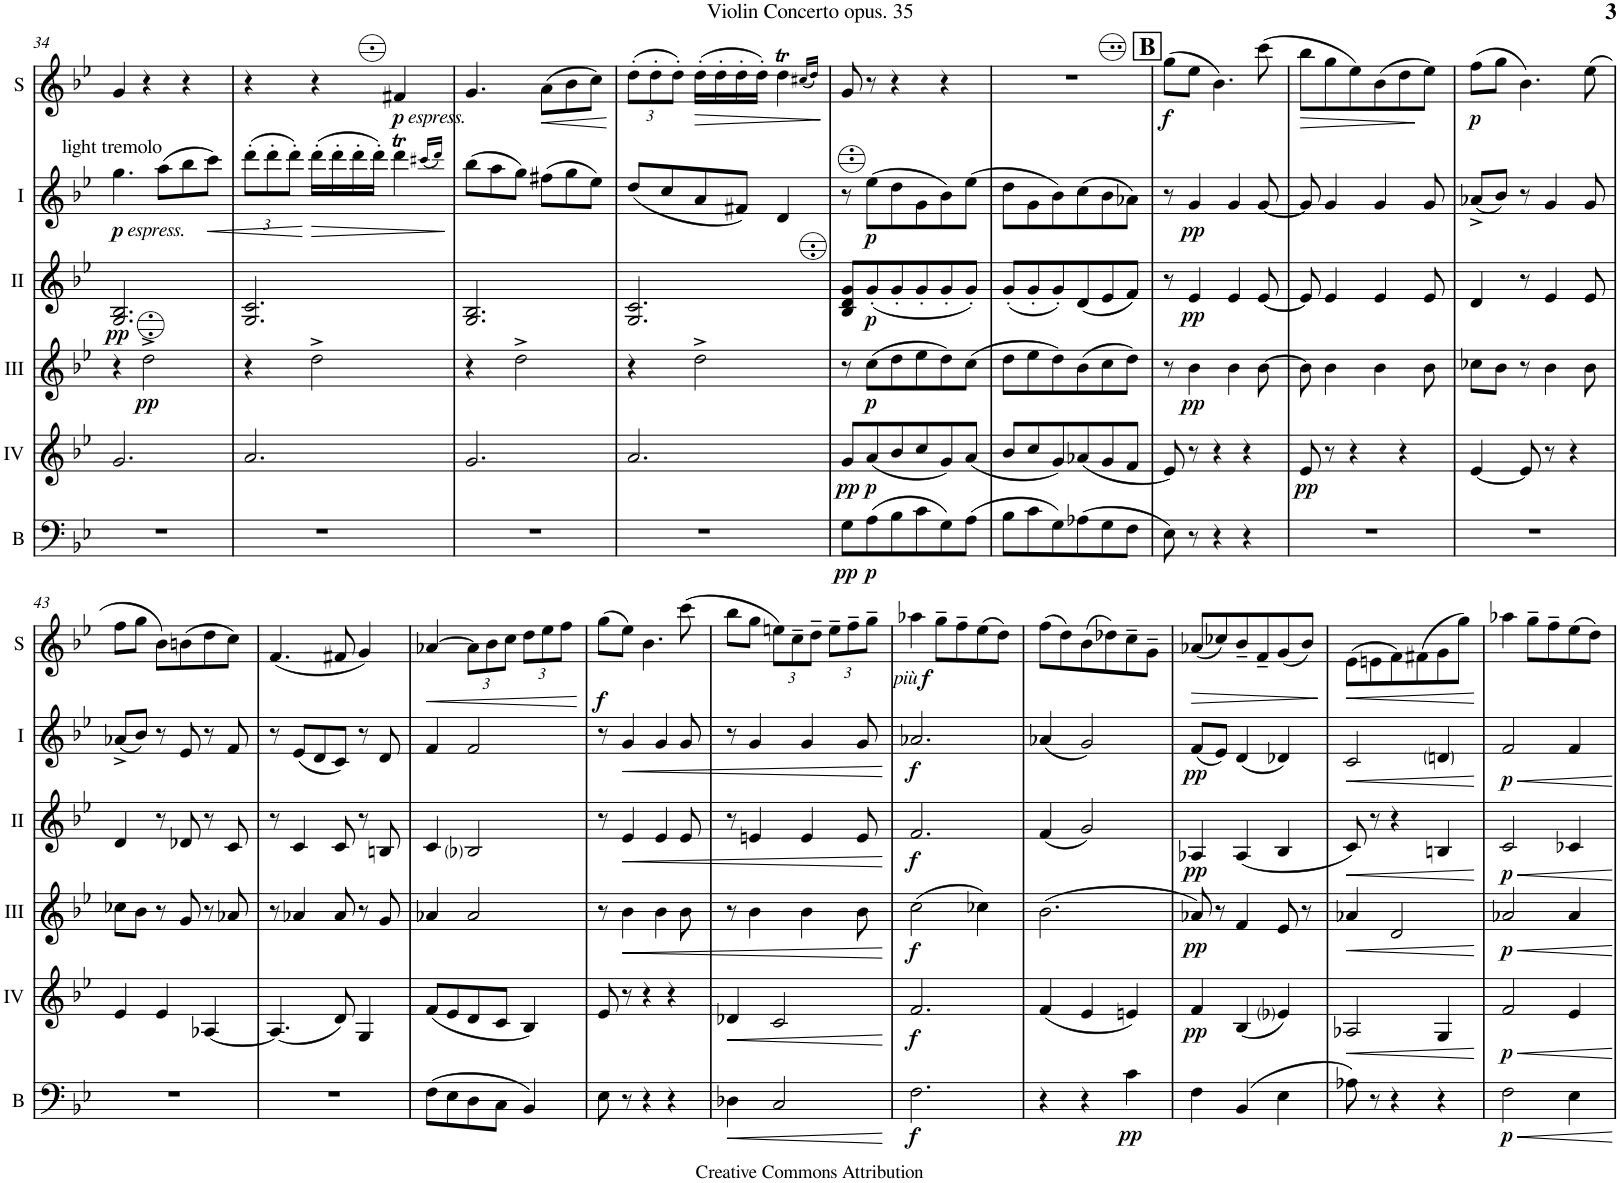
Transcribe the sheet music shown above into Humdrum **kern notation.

**kern	**dynam	**kern	**dynam	**kern	**dynam	**kern	**dynam	**kern	**dynam	**kern	**dynam
*part6	*part6	*part5	*part5	*part4	*part4	*part3	*part3	*part2	*part2	*part1	*part1
*staff6	*staff6	*staff5	*staff5	*staff4	*staff4	*staff3	*staff3	*staff2	*staff2	*staff1	*staff1
*I"Bass	*	*I"Acc. 4	*	*I"Acc. 3	*	*I"Acc. 2	*	*I"Acc. 1	*	*I"Solo	*
*I'B	*	*	*	*	*	*	*	*	*	*I'S	*
!!LO:PB:g=z
*clefF4	*	*clefG2	*	*clefG2	*	*clefG2	*	*clefG2	*	*clefG2	*
*Trd7c12	*	*Trd7c12	*	*Trd7c12	*	*	*	*	*	*	*
*k[b-e-]	*	*k[b-e-]	*	*k[b-e-]	*	*k[b-e-]	*	*k[b-e-]	*	*k[b-e-]	*
*M3/4	*	*M3/4	*	*M3/4	*	*M3/4	*	*M3/4	*	*M3/4	*
=34	=34	=34	=34	=34	=34	=34	=34	=34	=34	=34	=34
!	!	!	!	!	!	!	!	!LO:TX:a:t=light tremolo	!	!	!
!	!	!	!	!	!	!	!	!LO:TX:b:i:t=espress.	!	!	!
!	!	!	!	!	!	!	!LO:DY:b	!	!LO:DY:b	!	!
2.r	.	2.g/	.	4r	.	2.G/ 2.B-/	pp	4.gg\	p	4g/	.
!	!	!	!	!	!LO:DY:b	!	!	!	!	!	!
.	.	.	.	2dd^\	pp	.	.	.	.	4r	.
.	.	.	.	.	.	.	.	(8aa\L	.	.	.
.	.	.	.	.	.	.	.	8bb-\	.	4r	.
!	!	!	!	!	!	!	!	!	!LO:HP:b	!	!
.	.	.	.	.	.	.	.	8ccc\J)	<	.	.
=35	=35	=35	=35	=35	=35	=35	=35	=35	=35	=35	=35
*	*	*	*	*	*	*	*	*Xbrackettup	*	*	*
2.r	.	2.a/	.	4r	.	2.G/ 2.c/	.	(12ddd'\L	.	4r	.
.	.	.	.	.	.	.	.	12ddd'\	.	.	.
.	.	.	.	.	.	.	.	12ddd'\J)	.	.	.
!	!	!	!	!	!	!	!	!	!LO:HP:n=1:b	!	!
.	.	.	.	2dd^\	.	.	.	(16ddd'\LL	[ >	4r	.
.	.	.	.	.	.	.	.	16ddd'\	.	.	.
.	.	.	.	.	.	.	.	16ddd'\	.	.	.
.	.	.	.	.	.	.	.	16ddd'\JJ)	.	.	.
!	!	!	!	!	!	!	!	!	!	!LO:TX:b:i:t=espress.	!
!	!	!	!	!	!	!	!	!	!	!	!LO:DY:b
.	.	.	.	.	.	.	.	4dddt\	.	4f#X/	p
.	.	.	.	.	.	.	.	(16qccc#X/LL	.	.	.
.	.	.	.	.	.	.	.	16qddd/JJ)	.	.	.
.	.	.	.	.	.	.	.	.	]	.	.
=36	=36	=36	=36	=36	=36	=36	=36	=36	=36	=36	=36
2.r	.	2.g/	.	4r	.	2.G/ 2.B-/	.	(8bb-\L	.	4.g/	.
.	.	.	.	.	.	.	.	8aa\	.	.	.
.	.	.	.	2dd^\	.	.	.	8gg\J)	.	.	.
!	!	!	!	!	!	!	!	!	!	!	!LO:HP:b
.	.	.	.	.	.	.	.	(8ff#X\L	.	(8a\L	<
.	.	.	.	.	.	.	.	8gg\	.	8b-\	.
.	.	.	.	.	.	.	.	8ee-\J)	.	8cc\J)	.
.	.	.	.	.	.	.	.	.	.	.	[
=37	=37	=37	=37	=37	=37	=37	=37	=37	=37	=37	=37
*	*	*	*	*	*	*	*	*	*	*Xbrackettup	*
2.r	.	2.a/	.	4r	.	2.G/ 2.c/	.	(8dd/L	.	(12dd'\L	.
.	.	.	.	.	.	.	.	.	.	12dd'\	.
.	.	.	.	.	.	.	.	8cc/	.	.	.
.	.	.	.	.	.	.	.	.	.	12dd'\J)	.
!	!	!	!	!	!	!	!	!	!	!	!LO:HP:b
.	.	.	.	2dd^\	.	.	.	8a/	.	(16dd'\LL	>
.	.	.	.	.	.	.	.	.	.	16dd'\	.
.	.	.	.	.	.	.	.	8f#X/J)	.	16dd'\	.
.	.	.	.	.	.	.	.	.	.	16dd'\JJ)	.
.	.	.	.	.	.	.	.	4d/	.	4ddt\	.
.	.	.	.	.	.	.	.	.	.	(16qcc#X/LL	.
.	.	.	.	.	.	.	.	.	.	16qdd/JJ)	.
.	.	.	.	.	.	.	.	.	.	.	]
=38	=38	=38	=38	=38	=38	=38	=38	=38	=38	=38	=38
!	!LO:DY:b	!	!LO:DY:b	!	!	!	!	!	!	!	!
8G\L	pp	8g/L	pp	8r	.	8B-/ 8d/ 8g/L	.	8r	.	8g/	.
!	!LO:DY:b	!	!LO:DY:b	!	!LO:DY:b	!	!LO:DY:b	!	!LO:DY:b	!	!
(8A\	p	(8a/	p	(8cc\L	p	(8g'/	p	(8ee-\L	p	8r	.
8B-\	.	8b-/	.	8dd\	.	8g'/	.	8dd\	.	4r	.
8c\	.	8cc/	.	8ee-\	.	8g'/	.	8g\	.	.	.
8G\)	.	8g/)	.	8dd\)	.	8g'/	.	8b-\)	.	4r	.
(8A\J	.	(8a/J	.	(8cc\J	.	8g'/J)	.	(8ee-\J	.	.	.
=39	=39	=39	=39	=39	=39	=39	=39	=39	=39	=39	=39
8B-\L	.	8b-/L	.	8dd\L	.	(8g'/L	.	8dd\L	.	2.r	.
8c\	.	8cc/	.	8ee-\	.	8g'/	.	8g\	.	.	.
8G\)	.	8g/)	.	8dd\)	.	8g'/)	.	8b-\)	.	.	.
(8A-X\	.	(8a-X/	.	(8b-\	.	(8d/	.	(8cc\	.	.	.
8G\	.	8g/	.	8cc\	.	8e-/	.	8b-\	.	.	.
8F\J	.	8f/J	.	8dd\J)	.	8f/J)	.	8a-X\J)	.	.	.
!!LO:REH:place=s1:a:B:cj:fs=14:t=B
=40	=40	=40	=40	=40	=40	=40	=40	=40	=40	=40	=40
!	!	!	!	!	!	!	!	!	!	!	!LO:DY:b
8E-\)	.	8e-/)	.	8r	.	8r	.	8r	.	(8gg\L	f
!	!	!	!	!	!LO:DY:b	!	!LO:DY:b	!	!LO:DY:b	!	!
8r	.	8r	.	4b-\	pp	4e-/	pp	4g/	pp	8ee-\J	.
4r	.	4r	.	.	.	.	.	.	.	4.b-\)	.
.	.	.	.	4b-\	.	4e-/	.	4g/	.	.	.
4r	.	4r	.	.	.	.	.	.	.	.	.
.	.	.	.	[8b-\	.	[8e-/	.	[8g/	.	(8ccc\	.
=41	=41	=41	=41	=41	=41	=41	=41	=41	=41	=41	=41
!	!	!	!LO:DY:b	!	!	!	!	!	!	!	!LO:HP:b
2.r	.	8e-/	pp	8b-\]	.	8e-/]	.	8g/]	.	8bb-\L	>
.	.	8r	.	4b-\	.	4e-/	.	4g/	.	8gg\	.
.	.	4r	.	.	.	.	.	.	.	8ee-\)	.
.	.	.	.	4b-\	.	4e-/	.	4g/	.	(8b-\	.
.	.	4r	.	.	.	.	.	.	.	8dd\	.
.	.	.	.	8b-\	.	8e-/	.	8g/	.	8ee-\J)	]
=42	=42	=42	=42	=42	=42	=42	=42	=42	=42	=42	=42
!	!	!	!	!	!	!	!	!	!	!	!LO:DY:b
2.r	.	[4e-/	.	8cc-X\L	.	4d/	.	(8a-X^/L	.	(8ff\L	p
.	.	.	.	8b-\J	.	.	.	8b-/J)	.	8gg\J	.
.	.	8e-/]	.	8r	.	8r	.	8r	.	4.b-\)	.
.	.	8r	.	4b-\	.	4e-/	.	4g/	.	.	.
.	.	4r	.	.	.	.	.	.	.	.	.
.	.	.	.	8b-\	.	8e-/	.	8g/	.	(8ee-\	.
!!LO:LB:g=z
=43	=43	=43	=43	=43	=43	=43	=43	=43	=43	=43	=43
2.r	.	4e-/	.	8cc-X\L	.	4d/	.	(8a-X^/L	.	8ff\L	.
.	.	.	.	8b-\J	.	.	.	8b-/J)	.	8gg\J	.
.	.	4e-/	.	8r	.	8r	.	8r	.	8b-\L)	.
.	.	.	.	8g/	.	8d-X/	.	8e-/	.	(8bn\	.
.	.	[4A-X/	.	8r	.	8r	.	8r	.	8dd\	.
.	.	.	.	8a-X/	.	8c/	.	8f/	.	8cc\J)	.
=44	=44	=44	=44	=44	=44	=44	=44	=44	=44	=44	=44
2.r	.	(4.A-/]	.	8r	.	8r	.	8r	.	(4.f/	.
.	.	.	.	4a-X/	.	4c/	.	(8e-/L	.	.	.
.	.	.	.	.	.	.	.	8d/	.	.	.
.	.	8d/)	.	8a-/	.	8c/	.	8c/J)	.	8f#X/	.
.	.	4G/	.	8r	.	8r	.	8r	.	4g/)	.
.	.	.	.	8g/	.	8Bn/	.	8d/	.	.	.
=45	=45	=45	=45	=45	=45	=45	=45	=45	=45	=45	=45
!	!	!	!	!	!	!	!	!	!	!	!LO:HP:b
(8F\L	.	(8f/L	.	4a-X/	.	4c/	.	4f/	.	[4a-X/	<
8E-\	.	8e-/	.	.	.	.	.	.	.	.	.
8D\	.	8d/	.	2a-/	.	2B-i/	.	2f/	.	12a-\L]	.
.	.	.	.	.	.	.	.	.	.	12b-\	.
8C\J	.	8c/J	.	.	.	.	.	.	.	.	.
.	.	.	.	.	.	.	.	.	.	12cc\J	.
4BB-/)	.	4B-/)	.	.	.	.	.	.	.	12dd\L	.
.	.	.	.	.	.	.	.	.	.	12ee-\	.
.	.	.	.	.	.	.	.	.	.	12ff\J	.
.	.	.	.	.	.	.	.	.	.	.	[
=46	=46	=46	=46	=46	=46	=46	=46	=46	=46	=46	=46
!	!	!	!	!	!	!	!	!	!	!	!LO:DY:b
8E-\	.	8e-/	.	8r	.	8r	.	8r	.	(8gg\L	f
!	!	!	!	!	!LO:HP:b	!	!LO:HP:b	!	!LO:HP:b	!	!
8r	.	8r	.	4b-\	<	4e-/	<	4g/	<	8ee-\J)	.
4r	.	4r	.	.	.	.	.	.	.	4.b-\	.
.	.	.	.	4b-\	.	4e-/	.	4g/	.	.	.
4r	.	4r	.	.	.	.	.	.	.	.	.
.	.	.	.	8b-\	.	8e-/	.	8g/	.	(8ccc\	.
=47	=47	=47	=47	=47	=47	=47	=47	=47	=47	=47	=47
!	!LO:HP:b	!	!LO:HP:b	!	!	!	!	!	!	!	!
4D-X\	<	4d-X/	<	8r	.	8r	.	8r	.	8bb-\L	.
.	.	.	.	4b-\	.	4en/	.	4g/	.	8gg\J	.
2C/	.	2c/	.	.	.	.	.	.	.	12een\L)	.
.	.	.	.	.	.	.	.	.	.	12cc~\	.
.	.	.	.	4b-\	.	4e/	.	4g/	.	.	.
.	.	.	.	.	.	.	.	.	.	12dd~\J	.
.	.	.	.	.	.	.	.	.	.	12ee~\L	.
.	.	.	.	.	.	.	.	.	.	12ff~\	.
.	.	.	.	8b-\	.	8e/	.	8g/	.	.	.
.	.	.	.	.	.	.	.	.	.	12gg~\J	.
.	[	.	[	.	[	.	[	.	[	.	.
=48	=48	=48	=48	=48	=48	=48	=48	=48	=48	=48	=48
!	!LO:DY:b	!	!LO:DY:b	!	!LO:DY:b	!	!LO:DY:b	!	!LO:DY:b	!	!LO:DY:b
*	*	*	*	*	*	*	*	*	*	*^	*
2.F\	f	2.f/	f	(2cc\	f	2.f/	f	2.a-X/	f	4aa-X\	8ryy	f
!	!	!	!	!	!	!	!	!	!	!	!LO:TX:b:i:t=più	!
.	.	.	.	.	.	.	.	.	.	.	2ryy	.
.	.	.	.	.	.	.	.	.	.	8gg~\L	.	.
.	.	.	.	.	.	.	.	.	.	8ff~\	.	.
.	.	.	.	4cc-X\)	.	.	.	.	.	(8ee-\	.	.
.	.	.	.	.	.	.	.	.	.	8dd\J)	8ryy	.
*	*	*	*	*	*	*	*	*	*	*v	*v	*
=49	=49	=49	=49	=49	=49	=49	=49	=49	=49	=49	=49
4r	.	(4f/	.	(2.b-\	.	(4f/	.	(4a-X/	.	(8ff\L	.
.	.	.	.	.	.	.	.	.	.	8dd\)	.
4r	.	4e-/	.	.	.	2g/)	.	2g/)	.	(8b-\	.
.	.	.	.	.	.	.	.	.	.	8dd-X\)	.
!	!LO:DY:b	!	!	!	!	!	!	!	!	!	!
4c\	pp	4en/)	.	.	.	.	.	.	.	8cc~\	.
.	.	.	.	.	.	.	.	.	.	8g~\J	.
=50	=50	=50	=50	=50	=50	=50	=50	=50	=50	=50	=50
!	!	!	!LO:DY:b	!	!LO:DY:b	!	!LO:DY:b	!	!LO:DY:b	!	!LO:HP:b
4F\	.	4f/	pp	8a-X/)	pp	4A-X/	pp	(8f/L	pp	(8a-X/L	>
.	.	.	.	8r	.	.	.	8e-/J)	.	8cc-X/)	.
(4BB-/	.	(4B-/	.	4f/	.	(4A-/	.	(4d/	.	8b-~/	.
.	.	.	.	.	.	.	.	.	.	8f~/	.
4E-\	.	4e-i/)	.	8e-/	.	4B-/	.	4d-X/)	.	(8g/	.
.	.	.	.	8r	.	.	.	.	.	8b-/J)	.
.	.	.	.	.	.	.	.	.	.	.	]
=51	=51	=51	=51	=51	=51	=51	=51	=51	=51	=51	=51
!	!	!	!LO:HP:b	!	!LO:HP:b	!	!LO:HP:b	!	!LO:HP:b	!	!LO:HP:b
8A-X\)	.	2A-X/	<	4a-X/	<	8c/)	<	2c/	<	(8e-\L	<
8r	.	.	.	.	.	8r	.	.	.	8en\	.
4r	.	.	.	2d/	.	4r	.	.	.	8f\)	.
.	.	.	.	.	.	.	.	.	.	(8f#X\	.
4r	.	4G/	.	.	.	4Bn/	.	4dn/	.	8g\	.
.	.	.	.	.	.	.	.	.	.	8gg\J)	.
.	.	.	[	.	[	.	[	.	[	.	[
=52	=52	=52	=52	=52	=52	=52	=52	=52	=52	=52	=52
!	!LO:DY:b	!	!LO:DY:b	!	!LO:DY:b	!	!LO:DY:b	!	!LO:DY:b	!	!
2F\	p	2f/	p	2a-X/	p	2c/	p	2f/	p	4aa-X\	.
.	.	.	.	.	.	.	.	.	.	8gg~\L	.
.	.	.	.	.	.	.	.	.	.	8ff~\	.
4E-\	.	4e-/	.	4a-/	.	4c-X/	.	4f/	.	(8ee-\	.
.	.	.	.	.	.	.	.	.	.	8dd\J)	.
=	=	=	=	=	=	=	=	=	=	=	=
*-	*-	*-	*-	*-	*-	*-	*-	*-	*-	*-	*-
